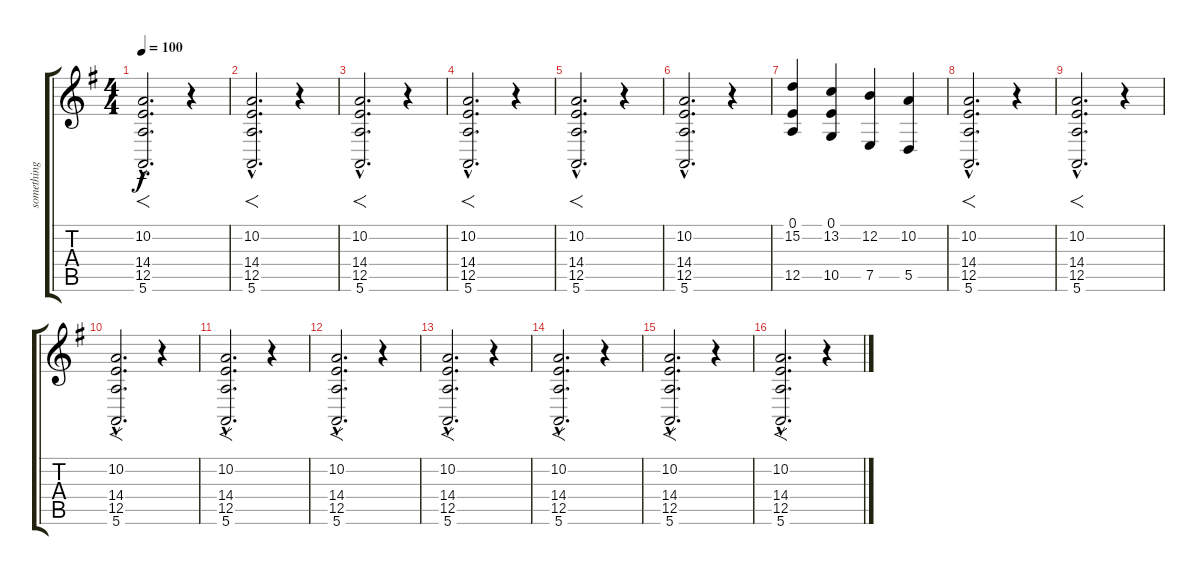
\track ("something" "something") {instrument pad4choir}
\staff {score tabs}
\tuning (E4 B3 G3 D3 A2 E2) {hide}
\ts (4 4)
\tempo 100
\clef g2
\ks g
(10.2{hac} 14.4{hac} 12.5{hac} 5.6{hac}).2{f d dy f} r.4 |
(10.2{hac} 14.4{hac} 12.5{hac} 5.6{hac}).2{f d} r.4 |
(10.2{hac} 14.4{hac} 12.5{hac} 5.6{hac}).2{f d} r.4 |
(10.2{hac} 14.4{hac} 12.5{hac} 5.6{hac}).2{f d} r.4 |
(10.2{hac} 14.4{hac} 12.5{hac} 5.6{hac}).2{f d} r.4 |
(10.2{hac} 14.4{hac} 12.5{hac} 5.6{hac}).2{d} r.4 |
(0.1 15.2 12.5).4 (0.1 13.2 10.5).4 (12.2 7.5).4 (10.2 5.5).4 |
(10.2{hac} 14.4{hac} 12.5{hac} 5.6{hac}).2{f d} r.4 |
(10.2{hac} 14.4{hac} 12.5{hac} 5.6{hac}).2{f d} r.4 |
(10.2{hac} 14.4{hac} 12.5{hac} 5.6{hac}).2{f d} r.4 |
(10.2{hac} 14.4{hac} 12.5{hac} 5.6{hac}).2{f d} r.4 |
(10.2{hac} 14.4{hac} 12.5{hac} 5.6{hac}).2{f d} r.4 |
(10.2{hac} 14.4{hac} 12.5{hac} 5.6{hac}).2{f d} r.4 |
(10.2{hac} 14.4{hac} 12.5{hac} 5.6{hac}).2{f d} r.4 |
(10.2{hac} 14.4{hac} 12.5{hac} 5.6{hac}).2{f d} r.4 |
(10.2{hac} 14.4{hac} 12.5{hac} 5.6{hac}).2{f d} r.4
